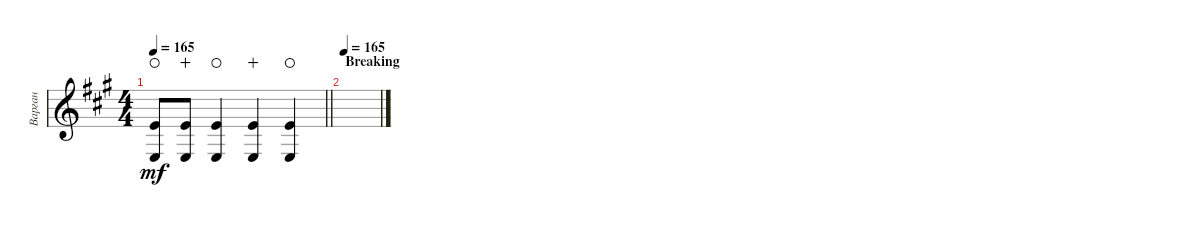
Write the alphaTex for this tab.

\track ("Варган" "Варган") {mute instrument acousticguitarnylon}
\staff {score}
\tuning (E4 B3 G3 D3 A2 E2) {hide}
\ts (4 4)
\tempo 165
\clef g2
\barLineRight lightlight
\ks f#minor
(2.4{t} 0.6{t}).8{dy mf waho} (2.4 0.6).8{wahc} (2.4 0.6).4{waho} (2.4 0.6).4{wahc} (2.4 0.6).4{waho} |
\section ("" "Breaking")
\tempo 165
